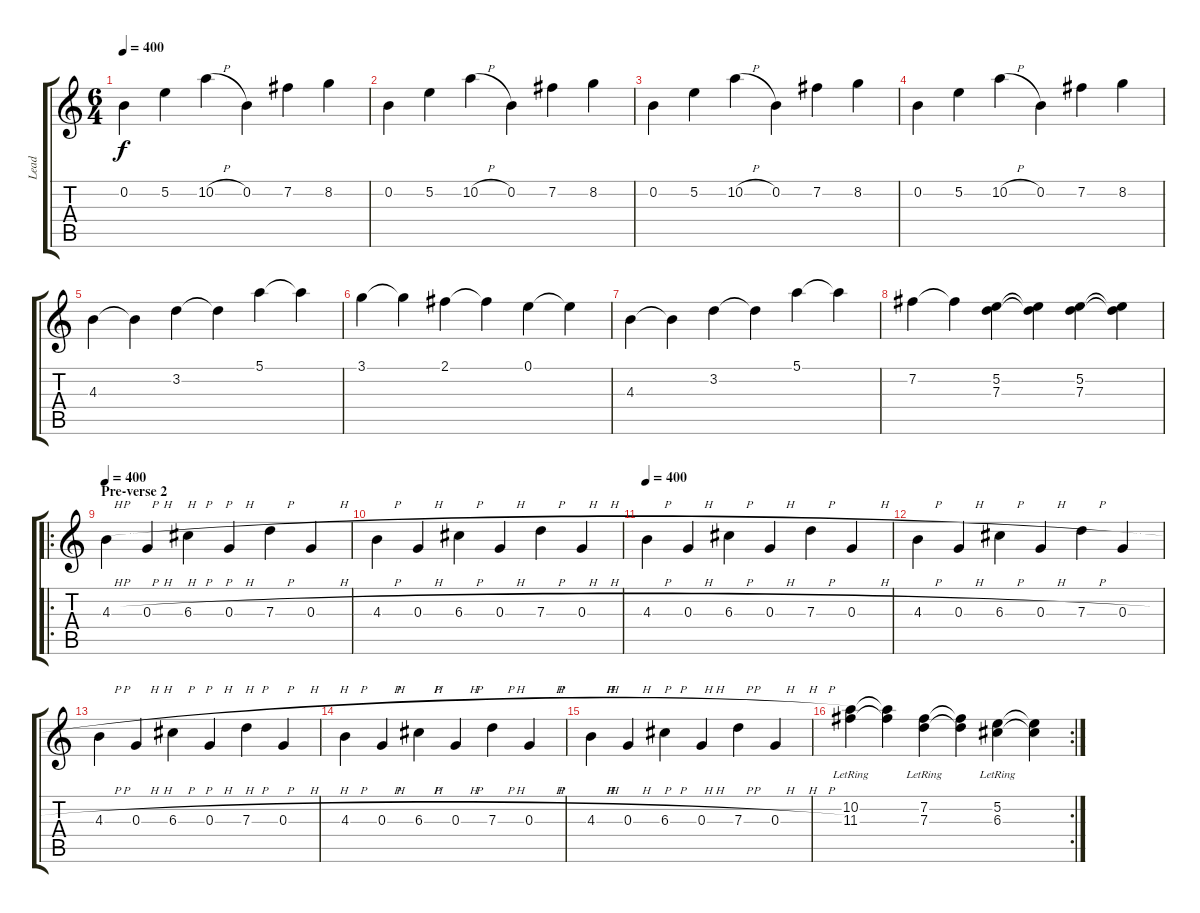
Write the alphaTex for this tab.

\track ("Lead" "Lead") {instrument acousticguitarsteel}
\staff {score tabs}
\tuning (E4 B3 G3 D3 A2 E2) {hide}
\ts (6 4)
\tempo 400
\clef g2
\ks c
0.2.4{dy f} 5.2.4 10.2{h}.4 0.2.4 7.2.4 8.2.4 |
0.2.4 5.2.4 10.2{h}.4 0.2.4 7.2.4 8.2.4 |
0.2.4 5.2.4 10.2{h}.4 0.2.4 7.2.4 8.2.4 |
0.2.4 5.2.4 10.2{h}.4 0.2.4 7.2.4 8.2.4 |
4.3.4 4.3{t}.4 3.2.4 3.2{t}.4 5.1.4 5.1{t}.4 |
3.1.4 3.1{t}.4 2.1.4 2.1{t}.4 0.1.4 0.1{t}.4 |
4.3.4 4.3{t}.4 3.2.4 3.2{t}.4 5.1.4 5.1{t}.4 |
7.2.4 7.2{t}.4 (5.2 7.3).4 (5.2{t} 7.3{t}).4 (5.2 7.3).4 (5.2{t} 7.3{t}).4 |
\ro
\section ("" "Pre-verse 2")
\tempo 400
4.3{h}.4{instrument distortionguitar} 0.3{h}.4 6.3{h}.4 0.3{h}.4 7.3{h}.4 0.3{h}.4 |
4.3{h}.4 0.3{h}.4 6.3{h}.4 0.3{h}.4 7.3{h}.4 0.3{h}.4 |
\tempo 400
4.3{h}.4{instrument distortionguitar} 0.3{h}.4 6.3{h}.4 0.3{h}.4 7.3{h}.4 0.3{h}.4 |
4.3{h}.4 0.3{h}.4 6.3{h}.4 0.3{h}.4 7.3{h}.4 0.3{h}.4 |
4.3{h}.4 0.3{h}.4 6.3{h}.4 0.3{h}.4 7.3{h}.4 0.3{h}.4 |
4.3{h}.4 0.3{h}.4 6.3{h}.4 0.3{h}.4 7.3{h}.4 0.3{h}.4 |
4.3{h}.4 0.3{h}.4 6.3{h}.4 0.3{h}.4 7.3{h}.4 0.3{h}.4 |
\rc 2
(10.2{lr} 11.3{lr}).4 (10.2{t} 11.3{t}).4 (7.2{lr} 7.3{lr}).4 (7.2{t} 7.3{t}).4 (5.2{lr} 6.3{lr}).4 (5.2{t} 6.3{t}).4
